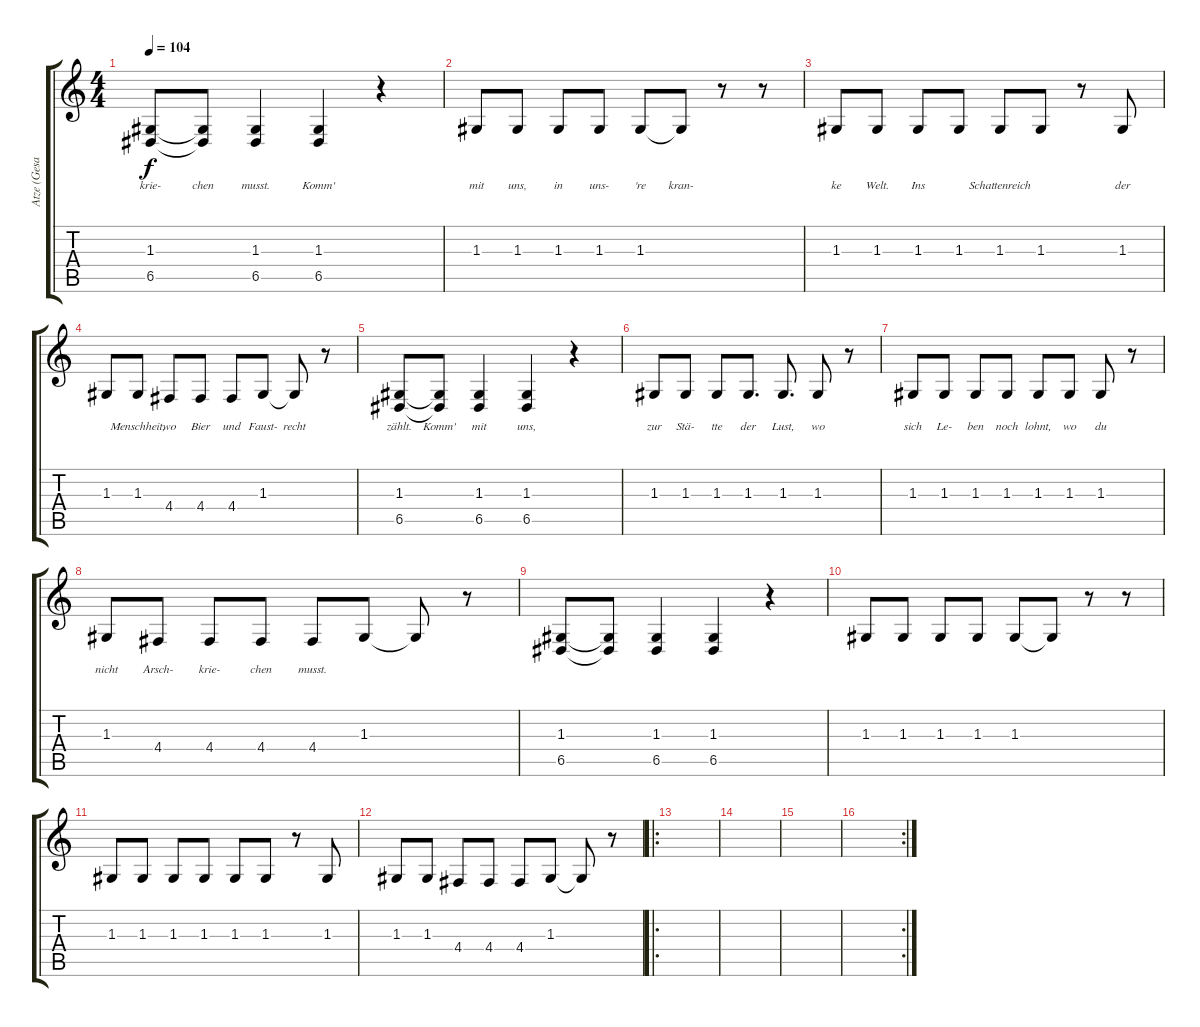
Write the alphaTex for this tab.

\track ("Atze (Gesang)" "Atze (Gesa") {instrument drawbarorgan}
\staff {score tabs}
\tuning (E4 B3 G3 D3 A2 E2) {hide}
\ts (4 4)
\tempo 104
\clef g2
\ks c
(1.3 6.5).8{lyrics (0 "krie-") lyrics (1 "") lyrics (2 "") lyrics (3 "") lyrics (4 "") dy f} (1.3{t} 6.5{t}).8{lyrics (0 "chen") lyrics (1 "") lyrics (2 "") lyrics (3 "") lyrics (4 "")} (1.3 6.5).4{lyrics (0 "musst.") lyrics (1 "") lyrics (2 "") lyrics (3 "") lyrics (4 "")} (1.3 6.5).4{lyrics (0 "Komm'") lyrics (1 "") lyrics (2 "") lyrics (3 "") lyrics (4 "")} r.4 |
1.3.8{lyrics (0 "mit") lyrics (1 "") lyrics (2 "") lyrics (3 "") lyrics (4 "")} 1.3.8{lyrics (0 "uns,") lyrics (1 "") lyrics (2 "") lyrics (3 "") lyrics (4 "")} 1.3.8{lyrics (0 "in") lyrics (1 "") lyrics (2 "") lyrics (3 "") lyrics (4 "")} 1.3.8{lyrics (0 "uns-") lyrics (1 "") lyrics (2 "") lyrics (3 "") lyrics (4 "")} 1.3.8{lyrics (0 "'re") lyrics (1 "") lyrics (2 "") lyrics (3 "") lyrics (4 "")} 1.3{t}.8{lyrics (0 "kran-") lyrics (1 "") lyrics (2 "") lyrics (3 "") lyrics (4 "")} r.8 r.8 |
1.3.8{lyrics (0 "ke") lyrics (1 "") lyrics (2 "") lyrics (3 "") lyrics (4 "")} 1.3.8{lyrics (0 "Welt.") lyrics (1 "") lyrics (2 "") lyrics (3 "") lyrics (4 "")} 1.3.8{lyrics (0 "Ins") lyrics (1 "") lyrics (2 "") lyrics (3 "") lyrics (4 "")} 1.3.8{lyrics (0 "") lyrics (1 "") lyrics (2 "") lyrics (3 "") lyrics (4 "")} 1.3.8{lyrics (0 "Schattenreich") lyrics (1 "") lyrics (2 "") lyrics (3 "") lyrics (4 "")} 1.3.8{lyrics (0 "") lyrics (1 "") lyrics (2 "") lyrics (3 "") lyrics (4 "")} r.8 1.3.8{lyrics (0 "der") lyrics (1 "") lyrics (2 "") lyrics (3 "") lyrics (4 "")} |
1.3.8{lyrics (0 "") lyrics (1 "") lyrics (2 "") lyrics (3 "") lyrics (4 "")} 1.3.8{lyrics (0 "Menschheit,") lyrics (1 "") lyrics (2 "") lyrics (3 "") lyrics (4 "")} 4.4.8{lyrics (0 "wo") lyrics (1 "") lyrics (2 "") lyrics (3 "") lyrics (4 "")} 4.4.8{lyrics (0 "Bier") lyrics (1 "") lyrics (2 "") lyrics (3 "") lyrics (4 "")} 4.4.8{lyrics (0 "und") lyrics (1 "") lyrics (2 "") lyrics (3 "") lyrics (4 "")} 1.3.8{lyrics (0 "Faust-") lyrics (1 "") lyrics (2 "") lyrics (3 "") lyrics (4 "")} 1.3{t}.8{lyrics (0 "recht") lyrics (1 "") lyrics (2 "") lyrics (3 "") lyrics (4 "")} r.8 |
(1.3 6.5).8{lyrics (0 "zählt.") lyrics (1 "") lyrics (2 "") lyrics (3 "") lyrics (4 "")} (1.3{t} 6.5{t}).8{lyrics (0 "Komm'") lyrics (1 "") lyrics (2 "") lyrics (3 "") lyrics (4 "")} (1.3 6.5).4{lyrics (0 "mit") lyrics (1 "") lyrics (2 "") lyrics (3 "") lyrics (4 "")} (1.3 6.5).4{lyrics (0 "uns,") lyrics (1 "") lyrics (2 "") lyrics (3 "") lyrics (4 "")} r.4 |
1.3.8{lyrics (0 "zur") lyrics (1 "") lyrics (2 "") lyrics (3 "") lyrics (4 "")} 1.3.8{lyrics (0 "Stä-") lyrics (1 "") lyrics (2 "") lyrics (3 "") lyrics (4 "")} 1.3.8{lyrics (0 "tte") lyrics (1 "") lyrics (2 "") lyrics (3 "") lyrics (4 "")} 1.3.8{d lyrics (0 "der") lyrics (1 "") lyrics (2 "") lyrics (3 "") lyrics (4 "")} 1.3.8{d lyrics (0 "Lust,") lyrics (1 "") lyrics (2 "") lyrics (3 "") lyrics (4 "")} 1.3.8{lyrics (0 "wo") lyrics (1 "") lyrics (2 "") lyrics (3 "") lyrics (4 "")} r.8 |
1.3.8{lyrics (0 "sich") lyrics (1 "") lyrics (2 "") lyrics (3 "") lyrics (4 "")} 1.3.8{lyrics (0 "Le-") lyrics (1 "") lyrics (2 "") lyrics (3 "") lyrics (4 "")} 1.3.8{lyrics (0 "ben") lyrics (1 "") lyrics (2 "") lyrics (3 "") lyrics (4 "")} 1.3.8{lyrics (0 "noch") lyrics (1 "") lyrics (2 "") lyrics (3 "") lyrics (4 "")} 1.3.8{lyrics (0 "lohnt,") lyrics (1 "") lyrics (2 "") lyrics (3 "") lyrics (4 "")} 1.3.8{lyrics (0 "wo") lyrics (1 "") lyrics (2 "") lyrics (3 "") lyrics (4 "")} 1.3.8{lyrics (0 "du") lyrics (1 "") lyrics (2 "") lyrics (3 "") lyrics (4 "")} r.8 |
1.3.8{lyrics (0 "nicht") lyrics (1 "") lyrics (2 "") lyrics (3 "") lyrics (4 "")} 4.4.8{lyrics (0 "Arsch-") lyrics (1 "") lyrics (2 "") lyrics (3 "") lyrics (4 "")} 4.4.8{lyrics (0 "krie-") lyrics (1 "") lyrics (2 "") lyrics (3 "") lyrics (4 "")} 4.4.8{lyrics (0 "chen") lyrics (1 "") lyrics (2 "") lyrics (3 "") lyrics (4 "")} 4.4.8{lyrics (0 "musst.") lyrics (1 "") lyrics (2 "") lyrics (3 "") lyrics (4 "")} 1.3.8 1.3{t}.8 r.8 |
(1.3 6.5).8 (1.3{t} 6.5{t}).8 (1.3 6.5).4 (1.3 6.5).4 r.4 |
1.3.8 1.3.8 1.3.8 1.3.8 1.3.8 1.3{t}.8 r.8 r.8 |
1.3.8 1.3.8 1.3.8 1.3.8 1.3.8 1.3.8 r.8 1.3.8 |
1.3.8 1.3.8 4.4.8 4.4.8 4.4.8 1.3.8 1.3{t}.8 r.8 |
\ro
|
|
|
\rc 2
